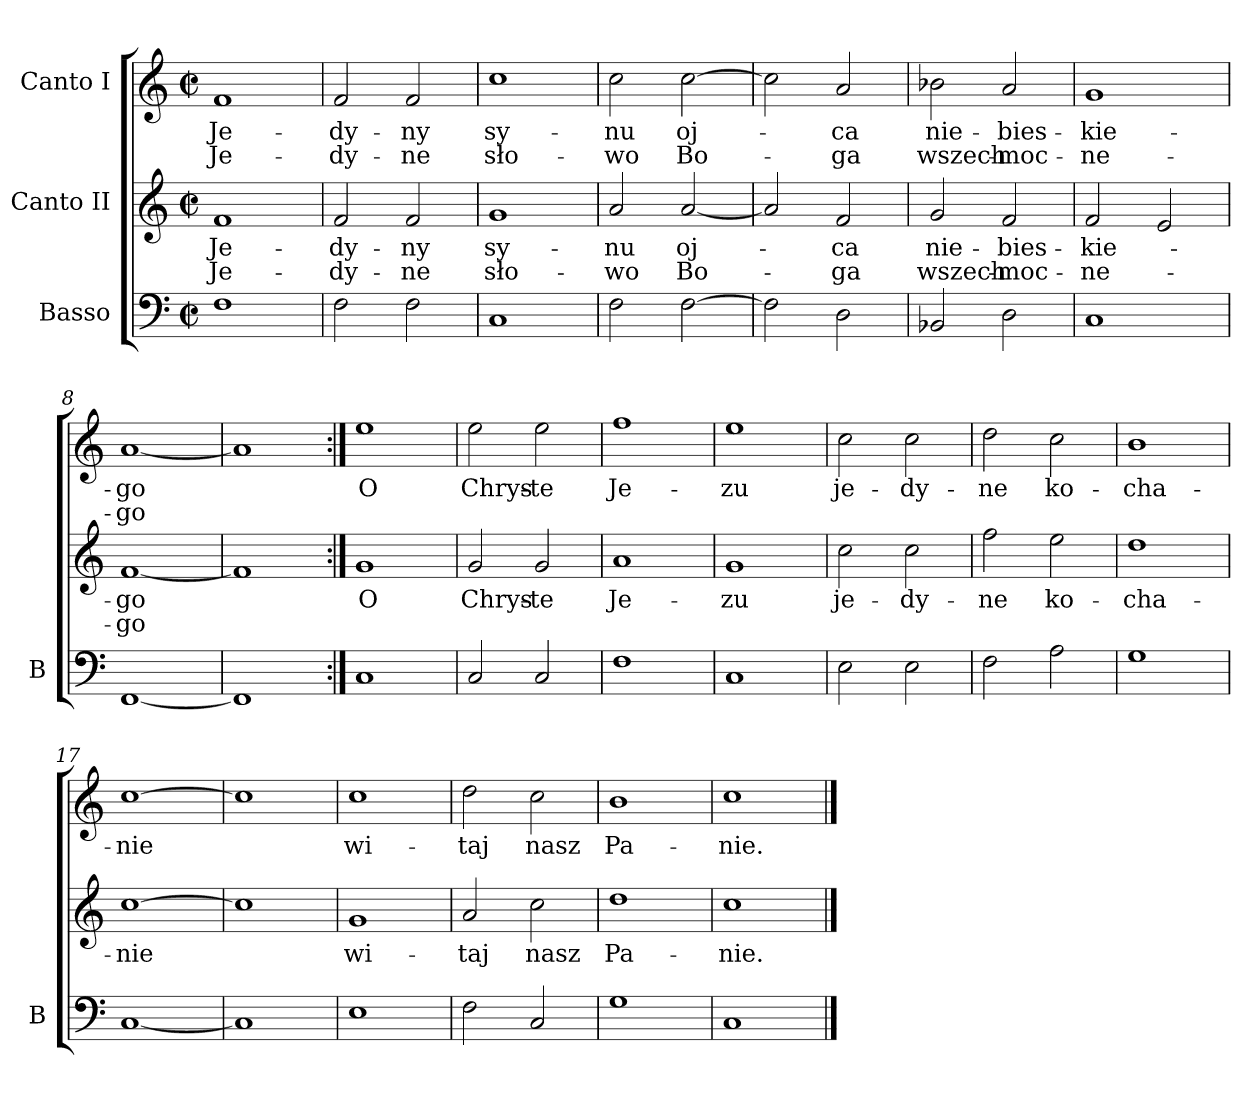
**kern	**kern	**text	**text	**kern	**text	**text
*part3	*part2	*part2	*part2	*part1	*part1	*part1
*staff3	*staff2	*staff2	*staff2	*staff1	*staff1	*staff1
*I"Basso	*I"Canto II	*	*	*I"Canto I	*	*
*I'B	*	*	*	*	*	*
*clefF4	*clefG2	*	*	*clefG2	*	*
*k[]	*k[]	*	*	*k[]	*	*
*M2/2	*M2/2	*	*	*M2/2	*	*
*met(c|)	*met(c|)	*	*	*met(c|)	*	*
=1	=1	=1	=1	=1	=1	=1
1F	1f	Je-	Je-	1f	Je-	Je-
=2	=2	=2	=2	=2	=2	=2
2F	2f	-dy-	-dy-	2f	-dy-	-dy-
2F	2f	-ny	-ne	2f	-ny	-ne
=3	=3	=3	=3	=3	=3	=3
1C	1g	sy-	sło-	1cc	sy-	sło-
=4	=4	=4	=4	=4	=4	=4
2F	2a	-nu	-wo	2cc	-nu	-wo
[2F	[2a	oj-	Bo-	[2cc	oj-	Bo-
=5	=5	=5	=5	=5	=5	=5
2F]	2a]	.	.	2cc]	.	.
2D	2f	-ca	-ga	2a	-ca	-ga
=6	=6	=6	=6	=6	=6	=6
2BB-X	2g	nie-	wszech-	2b-X	nie-	wszech-
2D	2f	-bies-	-moc-	2a	-bies-	-moc-
=7	=7	=7	=7	=7	=7	=7
1C	2f	-kie-	-ne-	1g	-kie-	-ne-
.	2e	.	.	.	.	.
=8	=8	=8	=8	=8	=8	=8
[1FF	[1f	-go	-go	[1a	-go	-go
=9	=9	=9	=9	=9	=9	=9
1FF]	1f]	.	.	1a]	.	.
=10:|!	=10:|!	=10:|!	=10:|!	=10:|!	=10:|!	=10:|!
1C	1g	O	.	1ee	O	.
=11	=11	=11	=11	=11	=11	=11
2C	2g	Chrys-	.	2ee	Chrys-	.
2C	2g	-te	.	2ee	-te	.
=12	=12	=12	=12	=12	=12	=12
1F	1a	Je-	.	1ff	Je-	.
=13	=13	=13	=13	=13	=13	=13
1C	1g	-zu	.	1ee	-zu	.
=14	=14	=14	=14	=14	=14	=14
2E	2cc	je-	.	2cc	je-	.
2E	2cc	-dy-	.	2cc	-dy-	.
=15	=15	=15	=15	=15	=15	=15
2F	2ff	-ne	.	2dd	-ne	.
2A	2ee	ko-	.	2cc	ko-	.
=16	=16	=16	=16	=16	=16	=16
1G	1dd	-cha-	.	1b	-cha-	.
=17	=17	=17	=17	=17	=17	=17
[1C	[1cc	-nie	.	[1cc	-nie	.
=18	=18	=18	=18	=18	=18	=18
1C]	1cc]	.	.	1cc]	.	.
=19	=19	=19	=19	=19	=19	=19
1E	1g	wi-	.	1cc	wi-	.
=20	=20	=20	=20	=20	=20	=20
2F	2a	-taj	.	2dd	-taj	.
2C	2cc	nasz	.	2cc	nasz	.
=21	=21	=21	=21	=21	=21	=21
1G	1dd	Pa-	.	1b	Pa-	.
=22	=22	=22	=22	=22	=22	=22
1C	1cc	-nie.	.	1cc	-nie.	.
==	==	==	==	==	==	==
*-	*-	*-	*-	*-	*-	*-
